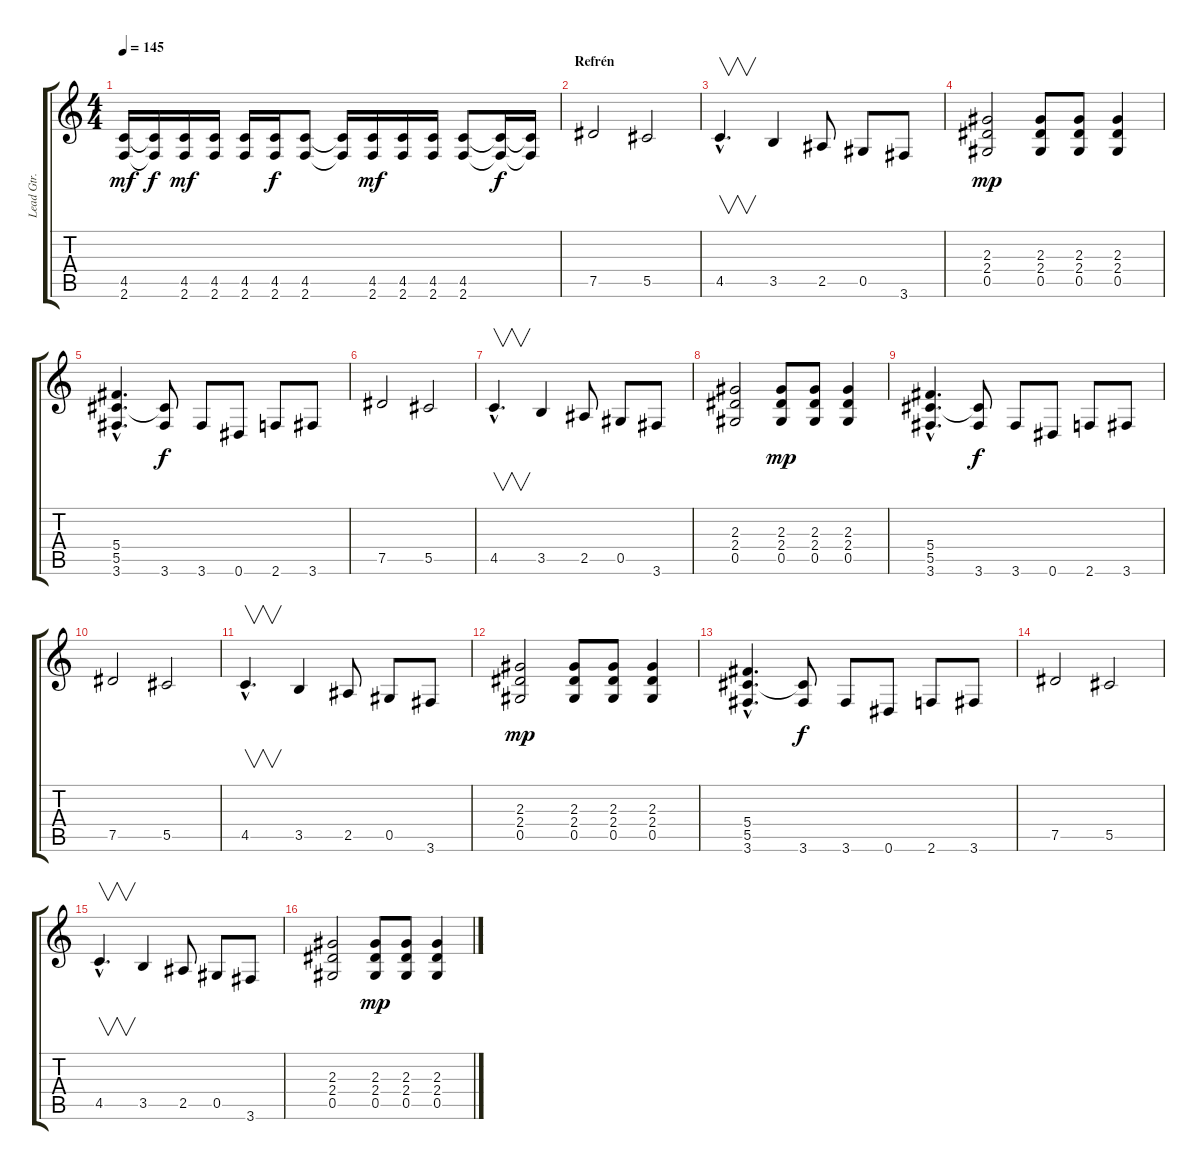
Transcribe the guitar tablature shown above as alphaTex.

\track ("Lead Gtr." "Lead Gtr.") {instrument distortionguitar}
\staff {score tabs}
\tuning (Eb4 Bb3 Gb3 Db3 Ab2 Eb2) {hide}
\ts (4 4)
\tempo 145
\clef g2
\ks c
(4.5 2.6).16{dy mf} (4.5{t} 2.6{t}).16{dy f} (4.5 2.6).16{dy mf} (4.5 2.6).16 (4.5 2.6).16 (4.5 2.6).16{dy f} (4.5 2.6).8 (4.5{t} 2.6{t}).16 (4.5 2.6).16{dy mf} (4.5 2.6).16 (4.5 2.6).16 (4.5 2.6).8 (4.5{t} 2.6{t}).16{dy f} (4.5{t} 2.6{t}).16 |
\section ("" "Refrén")
7.5.2 5.5.2 |
4.5{hac}.4{v d} 3.5.4 2.5.8 0.5.8 3.6.8 |
(2.3 2.4 0.5).2{dy mp} (2.3 2.4 0.5).8 (2.3 2.4 0.5).8 (2.3 2.4 0.5).4 |
(5.4{hac} 5.5{hac} 3.6{hac}).4{d} (5.5{t} 3.6).8{dy f} 3.6.8 0.6.8 2.6.8 3.6.8 |
7.5.2 5.5.2 |
4.5{hac}.4{v d} 3.5.4 2.5.8 0.5.8 3.6.8 |
(2.3 2.4 0.5).2 (2.3 2.4 0.5).8{dy mp} (2.3 2.4 0.5).8 (2.3 2.4 0.5).4 |
(5.4{hac} 5.5{hac} 3.6{hac}).4{d} (5.5{t} 3.6).8{dy f} 3.6.8 0.6.8 2.6.8 3.6.8 |
7.5.2 5.5.2 |
4.5{hac}.4{v d} 3.5.4 2.5.8 0.5.8 3.6.8 |
(2.3 2.4 0.5).2{dy mp} (2.3 2.4 0.5).8 (2.3 2.4 0.5).8 (2.3 2.4 0.5).4 |
(5.4{hac} 5.5{hac} 3.6{hac}).4{d} (5.5{t} 3.6).8{dy f} 3.6.8 0.6.8 2.6.8 3.6.8 |
7.5.2 5.5.2 |
4.5{hac}.4{v d} 3.5.4 2.5.8 0.5.8 3.6.8 |
(2.3 2.4 0.5).2 (2.3 2.4 0.5).8{dy mp} (2.3 2.4 0.5).8 (2.3 2.4 0.5).4
